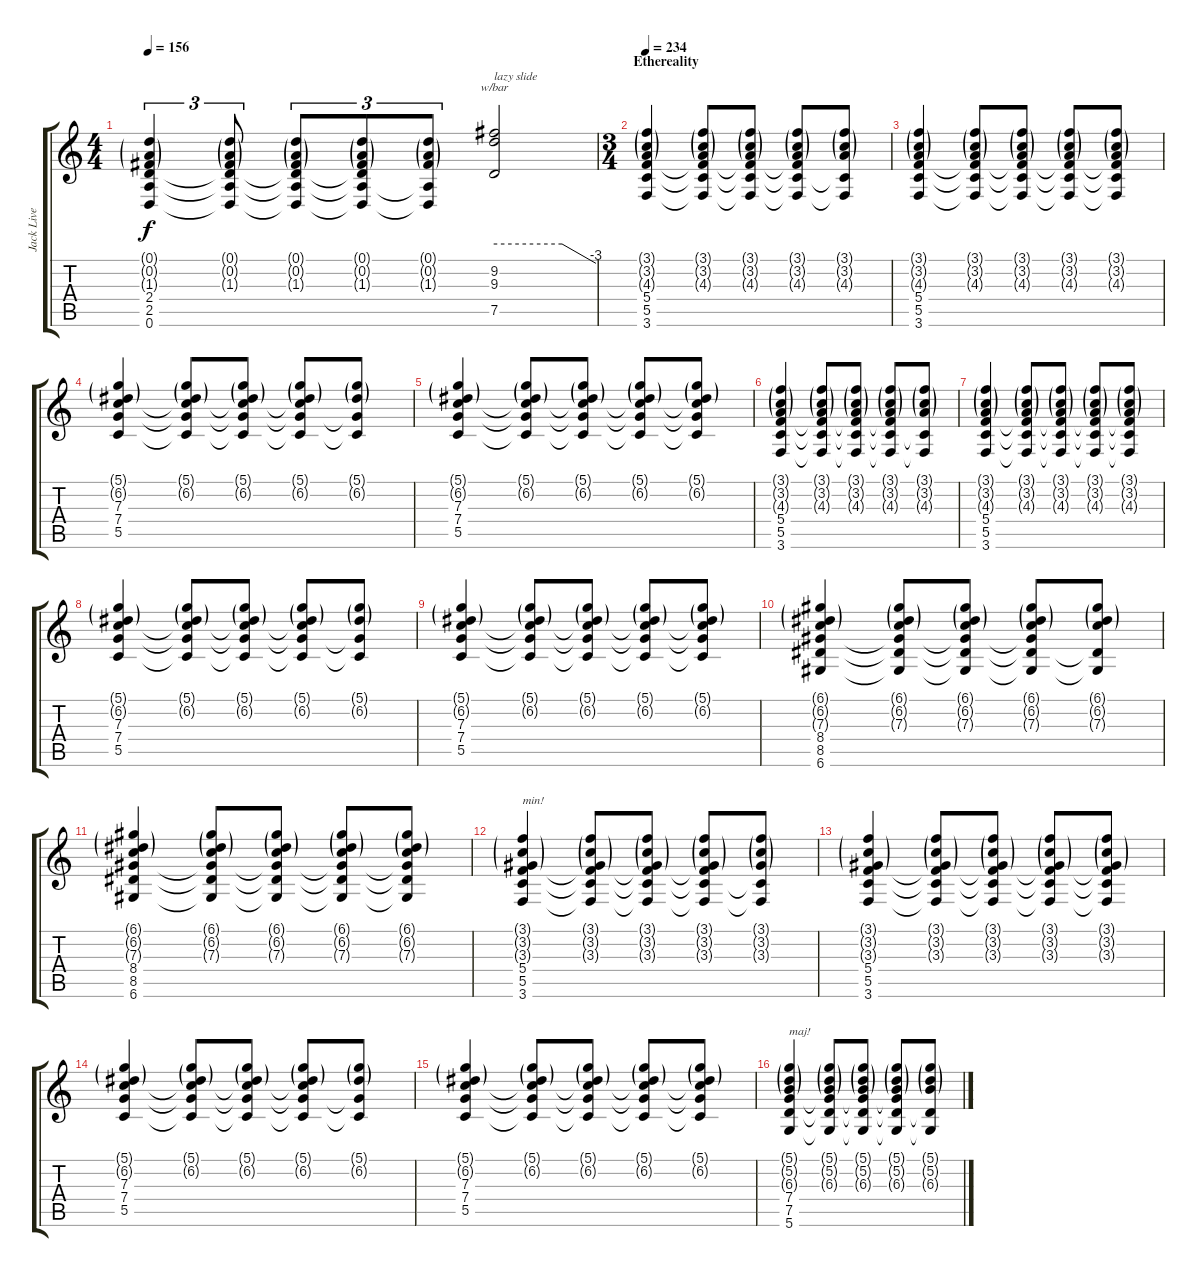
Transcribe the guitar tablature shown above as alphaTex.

\track ("Jack Live" "Jack Live") {instrument distortionguitar}
\staff {score tabs}
\tuning (D4 A3 F3 C3 G2 D2) {hide}
\ts (4 4)
\tempo 156
\clef g2
\ks c
(0.1{g} 0.2{g} 1.3{g} 2.4 2.5 0.6).4{tu (3 2) dy f} (0.1{g} 0.2{g} 1.3{g} 2.4{t} 2.5{t} 0.6{t}).8{tu (3 2)} (0.1{g} 0.2{g} 1.3{g} 2.4{t} 2.5{t} 0.6{t}).8{tu (3 2)} (0.1{g} 0.2{g} 1.3{g} 2.4{t} 2.5{t} 0.6{t}).8{tu (3 2)} (0.1{g} 0.2{g} 1.3{g} 2.5{t} 0.6{t}).8{tu (3 2)} (9.2 9.3 7.5).2{tbe (custom default 0 0 40 0 60 -12) txt "lazy slide"} |
\ts (3 4)
\section ("" "Ethereality")
\tempo 234
(3.1{g} 3.2{g} 4.3{g} 5.4 5.5 3.6).4 (3.1{g} 3.2{g} 4.3{g} 5.4{t} 5.5{t} 3.6{t}).8 (3.1{g} 3.2{g} 4.3{g} 5.4{t} 5.5{t} 3.6{t}).8 (3.1{g} 3.2{g} 4.3{g} 5.4{t} 5.5{t} 3.6{t}).8 (3.1{g} 3.2{g} 4.3{g} 5.5{t} 3.6{t}).8 |
(3.1{g} 3.2{g} 4.3{g} 5.4 5.5 3.6).4 (3.1{g} 3.2{g} 4.3{g} 5.4{t} 5.5{t} 3.6{t}).8 (3.1{g} 3.2{g} 4.3{g} 5.4{t} 5.5{t} 3.6{t}).8 (3.1{g} 3.2{g} 4.3{g} 5.4{t} 5.5{t} 3.6{t}).8 (3.1{g} 3.2{g} 4.3{g} 5.4{t} 5.5{t} 3.6{t}).8 |
(5.1{g} 6.2{g} 7.3 7.4 5.5).4 (5.1{g} 6.2{g} 7.3{t} 7.4{t} 5.5{t}).8 (5.1{g} 6.2{g} 7.3{t} 7.4{t} 5.5{t}).8 (5.1{g} 6.2{g} 7.3{t} 7.4{t} 5.5{t}).8 (5.1{g} 6.2{g} 7.4{t} 5.5{t}).8 |
(5.1{g} 6.2{g} 7.3 7.4 5.5).4 (5.1{g} 6.2{g} 7.3{t} 7.4{t} 5.5{t}).8 (5.1{g} 6.2{g} 7.3{t} 7.4{t} 5.5{t}).8 (5.1{g} 6.2{g} 7.3{t} 7.4{t} 5.5{t}).8 (5.1{g} 6.2{g} 7.3{t} 7.4{t} 5.5{t}).8 |
(3.1{g} 3.2{g} 4.3{g} 5.4 5.5 3.6).4 (3.1{g} 3.2{g} 4.3{g} 5.4{t} 5.5{t} 3.6{t}).8 (3.1{g} 3.2{g} 4.3{g} 5.4{t} 5.5{t} 3.6{t}).8 (3.1{g} 3.2{g} 4.3{g} 5.4{t} 5.5{t} 3.6{t}).8 (3.1{g} 3.2{g} 4.3{g} 5.5{t} 3.6{t}).8 |
(3.1{g} 3.2{g} 4.3{g} 5.4 5.5 3.6).4 (3.1{g} 3.2{g} 4.3{g} 5.4{t} 5.5{t} 3.6{t}).8 (3.1{g} 3.2{g} 4.3{g} 5.4{t} 5.5{t} 3.6{t}).8 (3.1{g} 3.2{g} 4.3{g} 5.4{t} 5.5{t} 3.6{t}).8 (3.1{g} 3.2{g} 4.3{g} 5.4{t} 5.5{t} 3.6{t}).8 |
(5.1{g} 6.2{g} 7.3 7.4 5.5).4 (5.1{g} 6.2{g} 7.3{t} 7.4{t} 5.5{t}).8 (5.1{g} 6.2{g} 7.3{t} 7.4{t} 5.5{t}).8 (5.1{g} 6.2{g} 7.3{t} 7.4{t} 5.5{t}).8 (5.1{g} 6.2{g} 7.4{t} 5.5{t}).8 |
(5.1{g} 6.2{g} 7.3 7.4 5.5).4 (5.1{g} 6.2{g} 7.3{t} 7.4{t} 5.5{t}).8 (5.1{g} 6.2{g} 7.3{t} 7.4{t} 5.5{t}).8 (5.1{g} 6.2{g} 7.3{t} 7.4{t} 5.5{t}).8 (5.1{g} 6.2{g} 7.3{t} 7.4{t} 5.5{t}).8 |
(6.1{g} 6.2{g} 7.3{g} 8.4 8.5 6.6).4 (6.1{g} 6.2{g} 7.3{g} 8.4{t} 8.5{t} 6.6{t}).8 (6.1{g} 6.2{g} 7.3{g} 8.4{t} 8.5{t} 6.6{t}).8 (6.1{g} 6.2{g} 7.3{g} 8.4{t} 8.5{t} 6.6{t}).8 (6.1{g} 6.2{g} 7.3{g} 8.5{t} 6.6{t}).8 |
(6.1{g} 6.2{g} 7.3{g} 8.4 8.5 6.6).4 (6.1{g} 6.2{g} 7.3{g} 8.4{t} 8.5{t} 6.6{t}).8 (6.1{g} 6.2{g} 7.3{g} 8.4{t} 8.5{t} 6.6{t}).8 (6.1{g} 6.2{g} 7.3{g} 8.4{t} 8.5{t} 6.6{t}).8 (6.1{g} 6.2{g} 7.3{g} 8.4{t} 8.5{t} 6.6{t}).8 |
(3.1{g} 3.2{g} 3.3{g} 5.4 5.5 3.6).4{txt "min!"} (3.1{g} 3.2{g} 3.3{g} 5.4{t} 5.5{t} 3.6{t}).8 (3.1{g} 3.2{g} 3.3{g} 5.4{t} 5.5{t} 3.6{t}).8 (3.1{g} 3.2{g} 3.3{g} 5.4{t} 5.5{t} 3.6{t}).8 (3.1{g} 3.2{g} 3.3{g} 5.5{t} 3.6{t}).8 |
(3.1{g} 3.2{g} 3.3{g} 5.4 5.5 3.6).4 (3.1{g} 3.2{g} 3.3{g} 5.4{t} 5.5{t} 3.6{t}).8 (3.1{g} 3.2{g} 3.3{g} 5.4{t} 5.5{t} 3.6{t}).8 (3.1{g} 3.2{g} 3.3{g} 5.4{t} 5.5{t} 3.6{t}).8 (3.1{g} 3.2{g} 3.3{g} 5.4{t} 5.5{t} 3.6{t}).8 |
(5.1{g} 6.2{g} 7.3 7.4 5.5).4 (5.1{g} 6.2{g} 7.3{t} 7.4{t} 5.5{t}).8 (5.1{g} 6.2{g} 7.3{t} 7.4{t} 5.5{t}).8 (5.1{g} 6.2{g} 7.3{t} 7.4{t} 5.5{t}).8 (5.1{g} 6.2{g} 7.4{t} 5.5{t}).8 |
(5.1{g} 6.2{g} 7.3 7.4 5.5).4 (5.1{g} 6.2{g} 7.3{t} 7.4{t} 5.5{t}).8 (5.1{g} 6.2{g} 7.3{t} 7.4{t} 5.5{t}).8 (5.1{g} 6.2{g} 7.3{t} 7.4{t} 5.5{t}).8 (5.1{g} 6.2{g} 7.3{t} 7.4{t} 5.5{t}).8 |
(5.1{g} 5.2{g} 6.3{g} 7.4 7.5 5.6).4{txt "maj!"} (5.1{g} 5.2{g} 6.3{g} 7.4{t} 7.5{t} 5.6{t}).8 (5.1{g} 5.2{g} 6.3{g} 7.4{t} 7.5{t} 5.6{t}).8 (5.1{g} 5.2{g} 6.3{g} 7.4{t} 7.5{t} 5.6{t}).8 (5.1{g} 5.2{g} 6.3{g} 7.5{t} 5.6{t}).8
